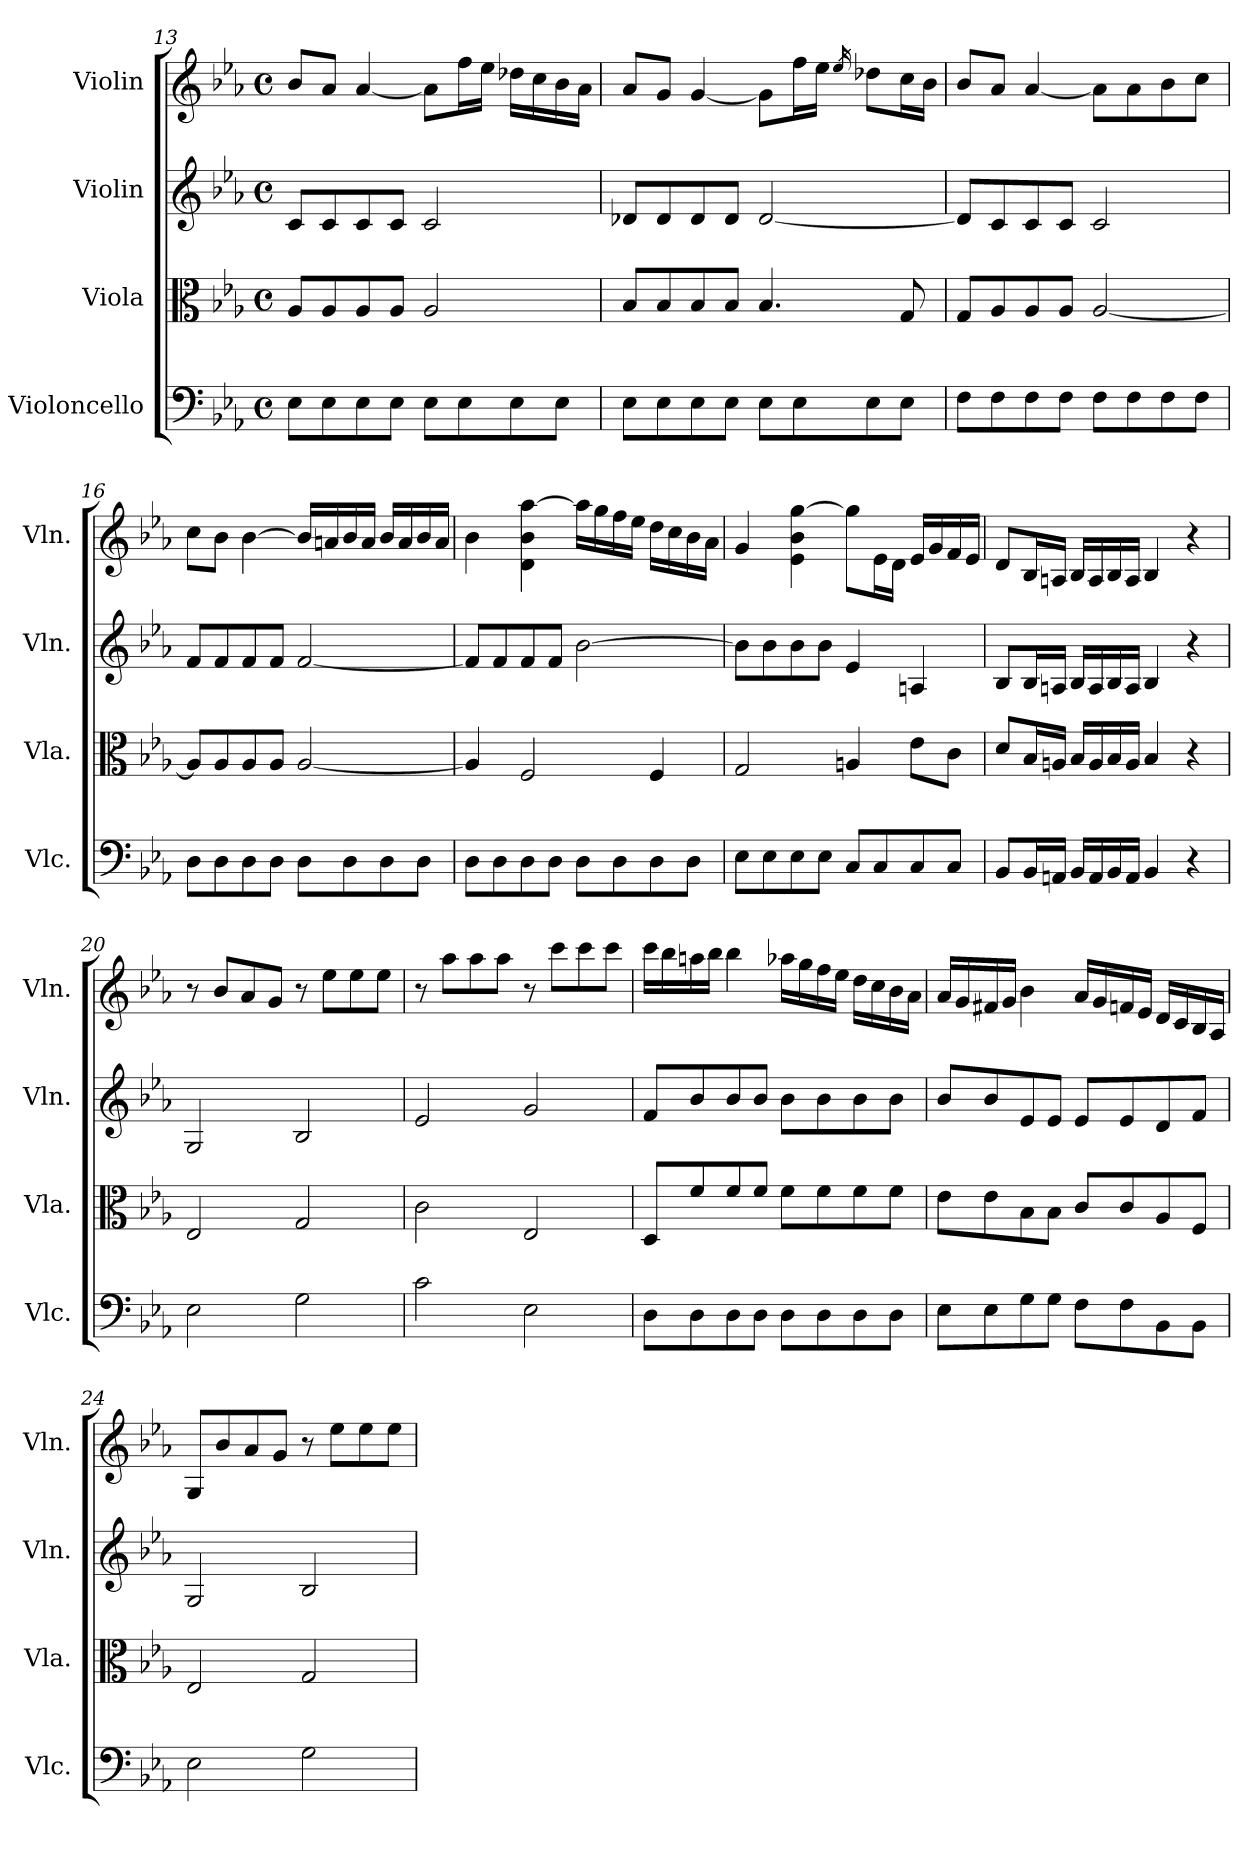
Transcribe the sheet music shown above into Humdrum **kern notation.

**kern	**kern	**kern	**kern
*part4	*part3	*part2	*part1
*staff4	*staff3	*staff2	*staff1
*I"Violoncello	*I"Viola	*I"Violin	*I"Violin
*I'Vlc.	*I'Vla.	*I'Vln.	*I'Vln.
*clefF4	*clefC3	*clefG2	*clefG2
*k[b-e-a-]	*k[b-e-a-]	*k[b-e-a-]	*k[b-e-a-]
*E-:	*E-:	*E-:	*E-:
*M4/4	*M4/4	*M4/4	*M4/4
*met(c)	*met(c)	*met(c)	*met(c)
=13	=13	=13	=13
8E-\L	8A-/L	8c/L	8b-/L
8E-\	8A-/	8c/	8a-/J
8E-\	8A-/	8c/	[4a-/
8E-\J	8A-/J	8c/J	.
8E-\L	2A-/	2c/	8a-\L]
8E-\	.	.	16ff\L
.	.	.	16ee-\JJ
8E-\	.	.	16dd-X\LL
.	.	.	16cc\
8E-\J	.	.	16b-\
.	.	.	16a-\JJ
=14	=14	=14	=14
8E-\L	8B-/L	8d-X/L	8a-/L
8E-\	8B-/	8d-/	8g/J
8E-\	8B-/	8d-/	[4g/
8E-\J	8B-/J	8d-/J	.
8E-\L	4.B-/	[2d-/	8g\L]
8E-\	.	.	16ff\L
.	.	.	16ee-\JJ
.	.	.	16qee-/
8E-\	.	.	8dd-X\L
8E-\J	8G/	.	16cc\L
.	.	.	16b-\JJ
=15	=15	=15	=15
8F\L	8G/L	8d-/L]	8b-/L
8F\	8A-/	8c/	8a-/J
8F\	8A-/	8c/	[4a-/
8F\J	8A-/J	8c/J	.
8F\L	[2A-/	2c/	8a-\L]
8F\	.	.	8a-\
8F\	.	.	8b-\
8F\J	.	.	8cc\J
=16	=16	=16	=16
8D\L	8A-/L]	8f/L	8cc\L
8D\	8A-/	8f/	8b-\J
8D\	8A-/	8f/	[4b-\
8D\J	8A-/J	8f/J	.
8D\L	[2A-/	[2f/	16b-/LL]
.	.	.	16an/
8D\	.	.	16b-/
.	.	.	16a/JJ
8D\	.	.	16b-/LL
.	.	.	16a/
8D\J	.	.	16b-/
.	.	.	16a/JJ
=17	=17	=17	=17
8D\L	4A-/]	8f/L]	4b-\
8D\	.	8f/	.
8D\	2F/	8f/	4d\ 4b-\ [4aa-\
8D\J	.	8f/J	.
8D\L	.	[2b-\	16aa-\LL]
.	.	.	16gg\
8D\	.	.	16ff\
.	.	.	16ee-\JJ
8D\	4F/	.	16dd\LL
.	.	.	16cc\
8D\J	.	.	16b-\
.	.	.	16a-\JJ
=18	=18	=18	=18
8E-\L	2G/	8b-\L]	4g/
8E-\	.	8b-\	.
8E-\	.	8b-\	4e-\ 4b-\ [4gg\
8E-\J	.	8b-\J	.
8C/L	4An/	4e-/	8gg\L]
8C/	.	.	16e-\L
.	.	.	16d\JJ
8C/	8e-\L	4An/	16e-/LL
.	.	.	16g/
8C/J	8c\J	.	16f/
.	.	.	16e-/JJ
=19	=19	=19	=19
8BB-/L	8d/L	8B-/L	8d/L
16BB-/L	16B-/L	16B-/L	16B-/L
16AAn/JJ	16An/JJ	16An/JJ	16An/JJ
16BB-/LL	16B-/LL	16B-/LL	16B-/LL
16AA/	16A/	16A/	16A/
16BB-/	16B-/	16B-/	16B-/
16AA/JJ	16A/JJ	16A/JJ	16A/JJ
4BB-/	4B-/	4B-/	4B-/
4r	4r	4r	4r
=20	=20	=20	=20
2E-\	2E-/	2G/	8r
.	.	.	8b-/L
.	.	.	8a-/
.	.	.	8g/J
2G\	2G/	2B-/	8r
.	.	.	8ee-\L
.	.	.	8ee-\
.	.	.	8ee-\J
=21	=21	=21	=21
2c\	2c\	2e-/	8r
.	.	.	8aa-\L
.	.	.	8aa-\
.	.	.	8aa-\J
2E-\	2E-/	2g/	8r
.	.	.	8ccc\L
.	.	.	8ccc\
.	.	.	8ccc\J
=22	=22	=22	=22
8D\L	8D/L	8f/L	16ccc\LL
.	.	.	16bb-\
8D\	8f/	8b-/	16aan\
.	.	.	16bb-\JJ
8D\	8f/	8b-/	4bb-\
8D\J	8f/J	8b-/J	.
8D\L	8f\L	8b-\L	16aa-X\LL
.	.	.	16gg\
8D\	8f\	8b-\	16ff\
.	.	.	16ee-\JJ
8D\	8f\	8b-\	16dd\LL
.	.	.	16cc\
8D\J	8f\J	8b-\J	16b-\
.	.	.	16a-\JJ
=23	=23	=23	=23
8E-\L	8e-\L	8b-/L	16a-/LL
.	.	.	16g/
8E-\	8e-\	8b-/	16f#X/
.	.	.	16g/JJ
8G\	8B-\	8e-/	4b-\
8G\J	8B-\J	8e-/J	.
8F\L	8c/L	8e-/L	16a-/LL
.	.	.	16g/
8F\	8c/	8e-/	16fn/
.	.	.	16e-/JJ
8BB-\	8A-/	8d/	16d/LL
.	.	.	16c/
8BB-\J	8F/J	8f/J	16B-/
.	.	.	16A-/JJ
=24	=24	=24	=24
2E-\	2E-/	2G/	8G/L
.	.	.	8b-/
.	.	.	8a-/
.	.	.	8g/J
2G\	2G/	2B-/	8r
.	.	.	8ee-\L
.	.	.	8ee-\
.	.	.	8ee-\J
=	=	=	=
*-	*-	*-	*-
